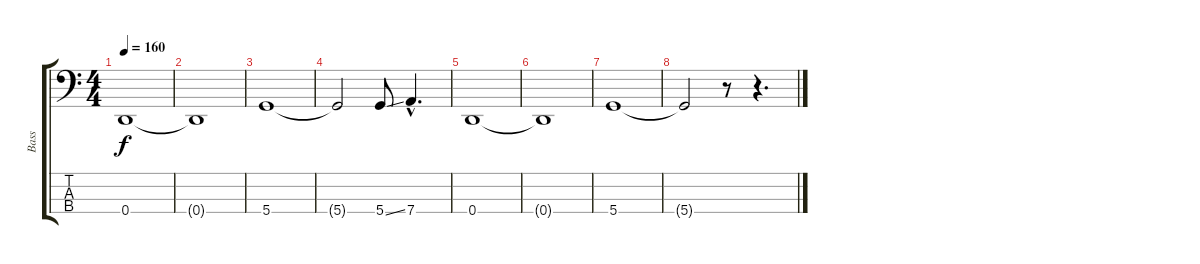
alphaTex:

\track ("Bass" "Bass") {instrument electricbassfinger}
\staff {score tabs}
\tuning (G2 D2 A1 D1) {hide}
\ts (4 4)
\tempo 160
\clef f4
\ks c
0.4.1{dy f} |
0.4{t}.1 |
5.4.1 |
5.4{t}.2 5.4{ss}.8 7.4{hac}.4{d} |
0.4.1 |
0.4{t}.1 |
5.4.1 |
5.4{t}.2 r.8 r.4{d}
